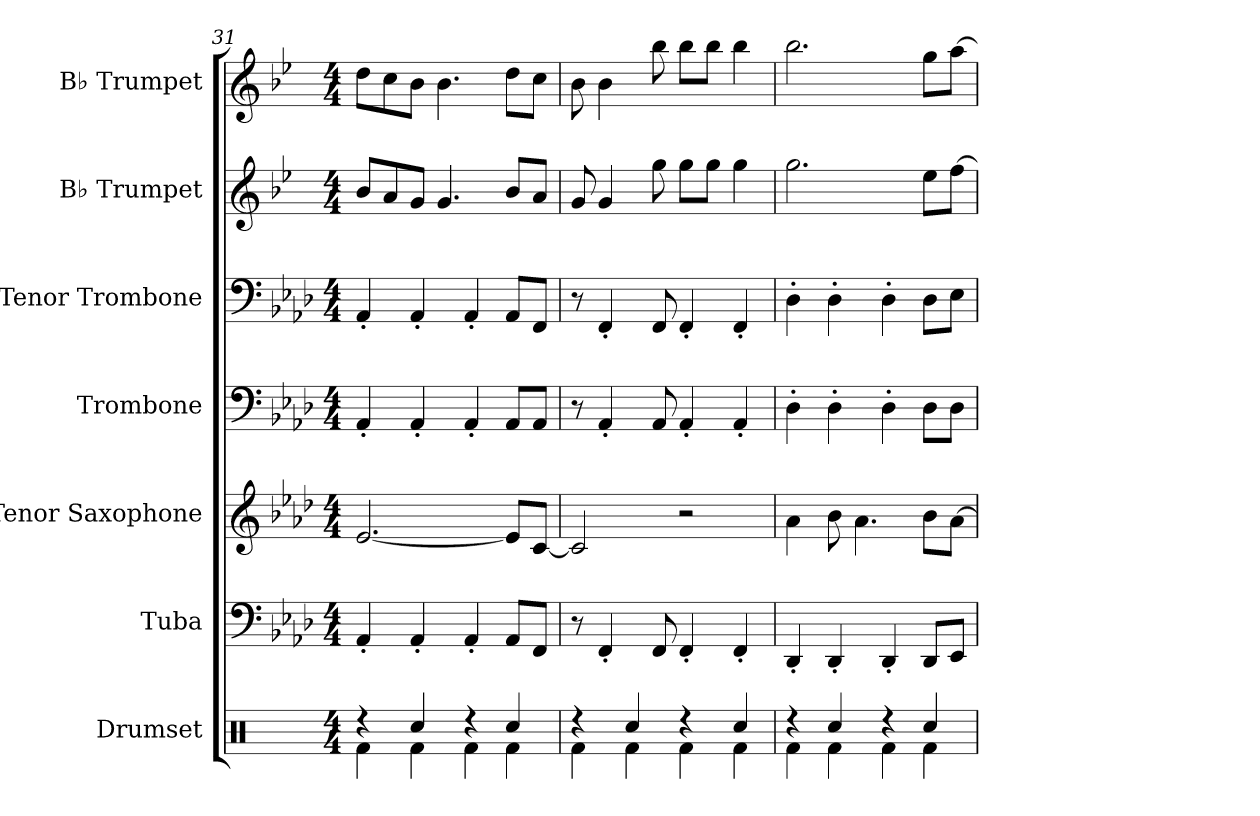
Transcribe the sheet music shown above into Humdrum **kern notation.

**kern	**kern	**kern	**kern	**kern	**kern	**kern
*part7	*part6	*part5	*part4	*part3	*part2	*part1
*staff7	*staff6	*staff5	*staff4	*staff3	*staff2	*staff1
*I"Drumset	*I"Tuba	*I"Tenor Saxophone	*I"Trombone	*I"Tenor Trombone	*I"B♭ Trumpet	*I"B♭ Trumpet
*I'Drs.	*I'Tba.	*I'T. Sax.	*I'Tbn.	*I'T. Tbn.	*I'B♭ Tpt.	*I'B♭ Tpt.
!!LO:PB:g=z
*clefX	*clefF4	*clefG2	*clefF4	*clefF4	*clefG2	*clefG2
*	*	*ITrd8c14	*	*	*ITrd1c2	*ITrd1c2
*k[]	*k[b-e-a-d-]	*k[b-e-a-d-]	*k[b-e-a-d-]	*k[b-e-a-d-]	*k[b-e-a-d-]	*k[b-e-a-d-]
*M4/4	*M4/4	*M4/4	*M4/4	*M4/4	*M4/4	*M4/4
=31	=31	=31	=31	=31	=31	=31
*^	*	*	*	*	*	*
4r	4Rf\	4AA-'/	[2.E-/	4AA-'/	4AA-'/	8a-/L	8cc\L
.	.	.	.	.	.	8g/	8b-\
4Rcc/	4Rf\	4AA-'/	.	4AA-'/	4AA-'/	8f/J	8a-\J
.	.	.	.	.	.	4.f/	4.a-\
4r	4Rf\	4AA-'/	.	4AA-'/	4AA-'/	.	.
4Rcc/	4Rf\	8AA-/L	8E-/L]	8AA-/L	8AA-/L	8a-/L	8cc\L
.	.	8FF/J	[8C/J	8AA-/J	8FF/J	8g/J	8b-\J
=32	=32	=32	=32	=32	=32	=32	=32
4r	4Rf\	8r	2C/]	8r	8r	8f/	8a-\
.	.	4FF'/	.	4AA-'/	4FF'/	4f/	4a-\
4Rcc/	4Rf\	.	.	.	.	.	.
.	.	8FF/	.	8AA-/	8FF/	8ff\	8aa-\
4r	4Rf\	4FF'/	2r	4AA-'/	4FF'/	8ff\L	8aa-\L
.	.	.	.	.	.	8ff\J	8aa-\J
4Rcc/	4Rf\	4FF'/	.	4AA-'/	4FF'/	4ff\	4aa-\
=33	=33	=33	=33	=33	=33	=33	=33
4r	4Rf\	4DD-'/	4A-\	4D-'\	4D-'\	2.ff\	2.aa-\
4Rcc/	4Rf\	4DD-'/	8B-\	4D-'\	4D-'\	.	.
.	.	.	4.A-\	.	.	.	.
4r	4Rf\	4DD-'/	.	4D-'\	4D-'\	.	.
4Rcc/	4Rf\	8DD-/L	8B-\L	8D-\L	8D-\L	8dd-\L	8ff\L
.	.	8EE-/J	[8A-\J	8D-\J	8E-\J	[8ee-\J	[8gg\J
*v	*v	*	*	*	*	*	*
=	=	=	=	=	=	=
*-	*-	*-	*-	*-	*-	*-
